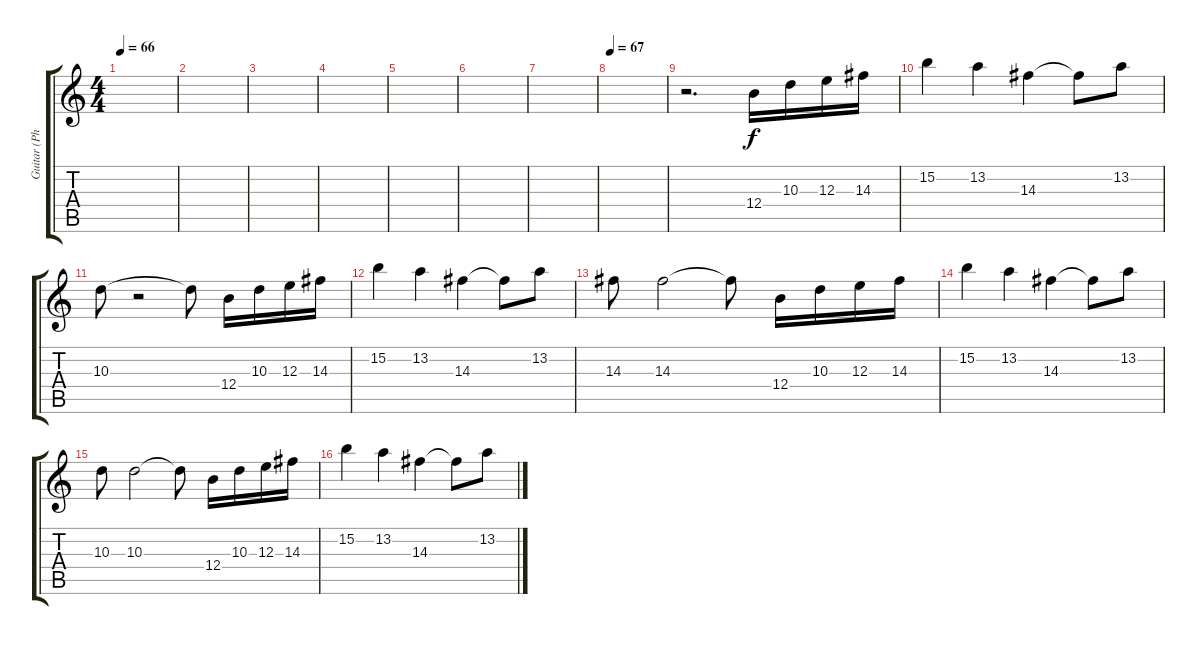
\track ("Guitar (Phil Demmel)" "Guitar (Ph") {instrument acousticguitarsteel}
\staff {score tabs}
\tuning (Db4 Ab3 E3 B2 Gb2 B1) {hide}
\ts (4 4)
\tempo 66
\clef g2
\ks c
|
|
|
|
|
|
|
\tempo 67
|
r.2{d} 12.4.16 10.3.16 12.3.16 14.3.16 |
15.2.4 13.2.4 14.3.4 14.3{t}.8 13.2.8 |
10.3.8 r.2 10.3{t}.8 12.4.16 10.3.16 12.3.16 14.3.16 |
15.2.4 13.2.4 14.3.4 14.3{t}.8 13.2.8 |
14.3.8 14.3.2 14.3{t}.8 12.4.16 10.3.16 12.3.16 14.3.16 |
15.2.4 13.2.4 14.3.4 14.3{t}.8 13.2.8 |
10.3.8 10.3.2 10.3{t}.8 12.4.16 10.3.16 12.3.16 14.3.16 |
15.2.4 13.2.4 14.3.4 14.3{t}.8 13.2.8
